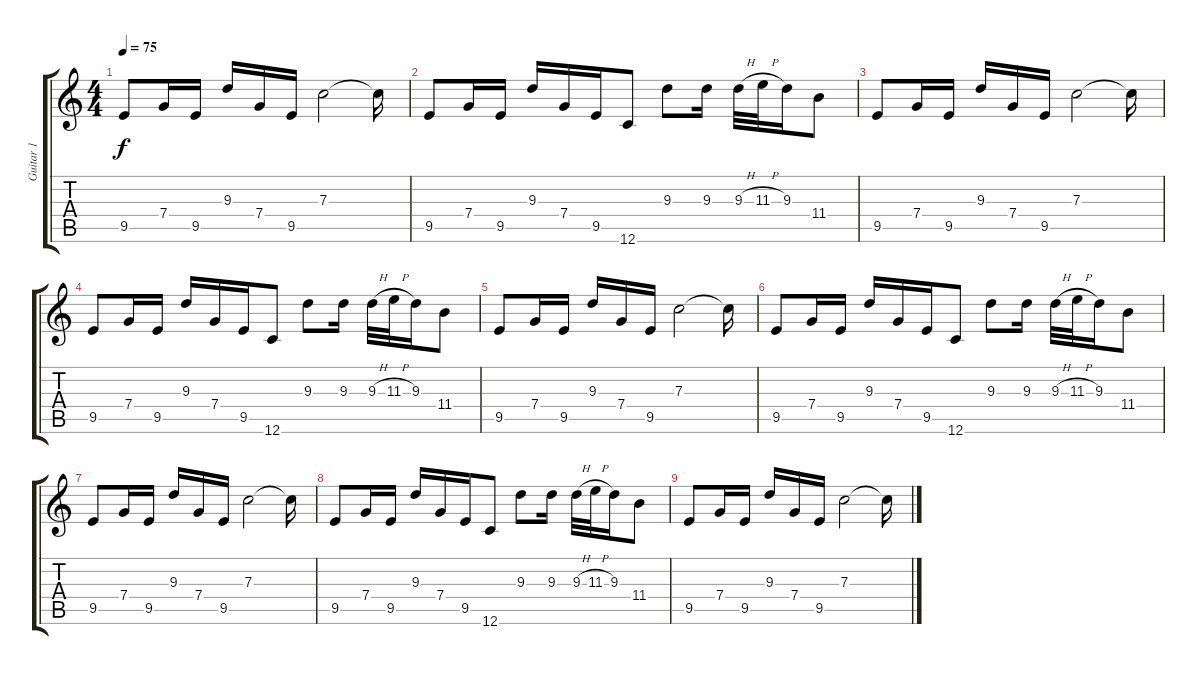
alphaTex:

\track ("Guitar 1" "Guitar 1") {instrument electricguitarjazz}
\staff {score tabs}
\tuning (D4 A3 F3 C3 G2 C2) {hide}
\ts (4 4)
\tempo 75
\clef g2
\ks c
9.5.8{dy f} 7.4.16 9.5.16 9.3.16 7.4.16 9.5.16 7.3.2 7.3{t}.16 |
9.5.8 7.4.16 9.5.16 9.3.16 7.4.16 9.5.16 12.6.8 9.3.8 9.3.16 9.3{h}.32 11.3{h}.32 9.3.16 11.4.8 |
9.5.8 7.4.16 9.5.16 9.3.16 7.4.16 9.5.16 7.3.2 7.3{t}.16 |
9.5.8 7.4.16 9.5.16 9.3.16 7.4.16 9.5.16 12.6.8 9.3.8 9.3.16 9.3{h}.32 11.3{h}.32 9.3.16 11.4.8 |
9.5.8 7.4.16 9.5.16 9.3.16 7.4.16 9.5.16 7.3.2 7.3{t}.16 |
9.5.8 7.4.16 9.5.16 9.3.16 7.4.16 9.5.16 12.6.8 9.3.8 9.3.16 9.3{h}.32 11.3{h}.32 9.3.16 11.4.8 |
9.5.8 7.4.16 9.5.16 9.3.16 7.4.16 9.5.16 7.3.2 7.3{t}.16 |
9.5.8 7.4.16 9.5.16 9.3.16 7.4.16 9.5.16 12.6.8 9.3.8 9.3.16 9.3{h}.32 11.3{h}.32 9.3.16 11.4.8 |
9.5.8 7.4.16 9.5.16 9.3.16 7.4.16 9.5.16 7.3.2 7.3{t}.16
